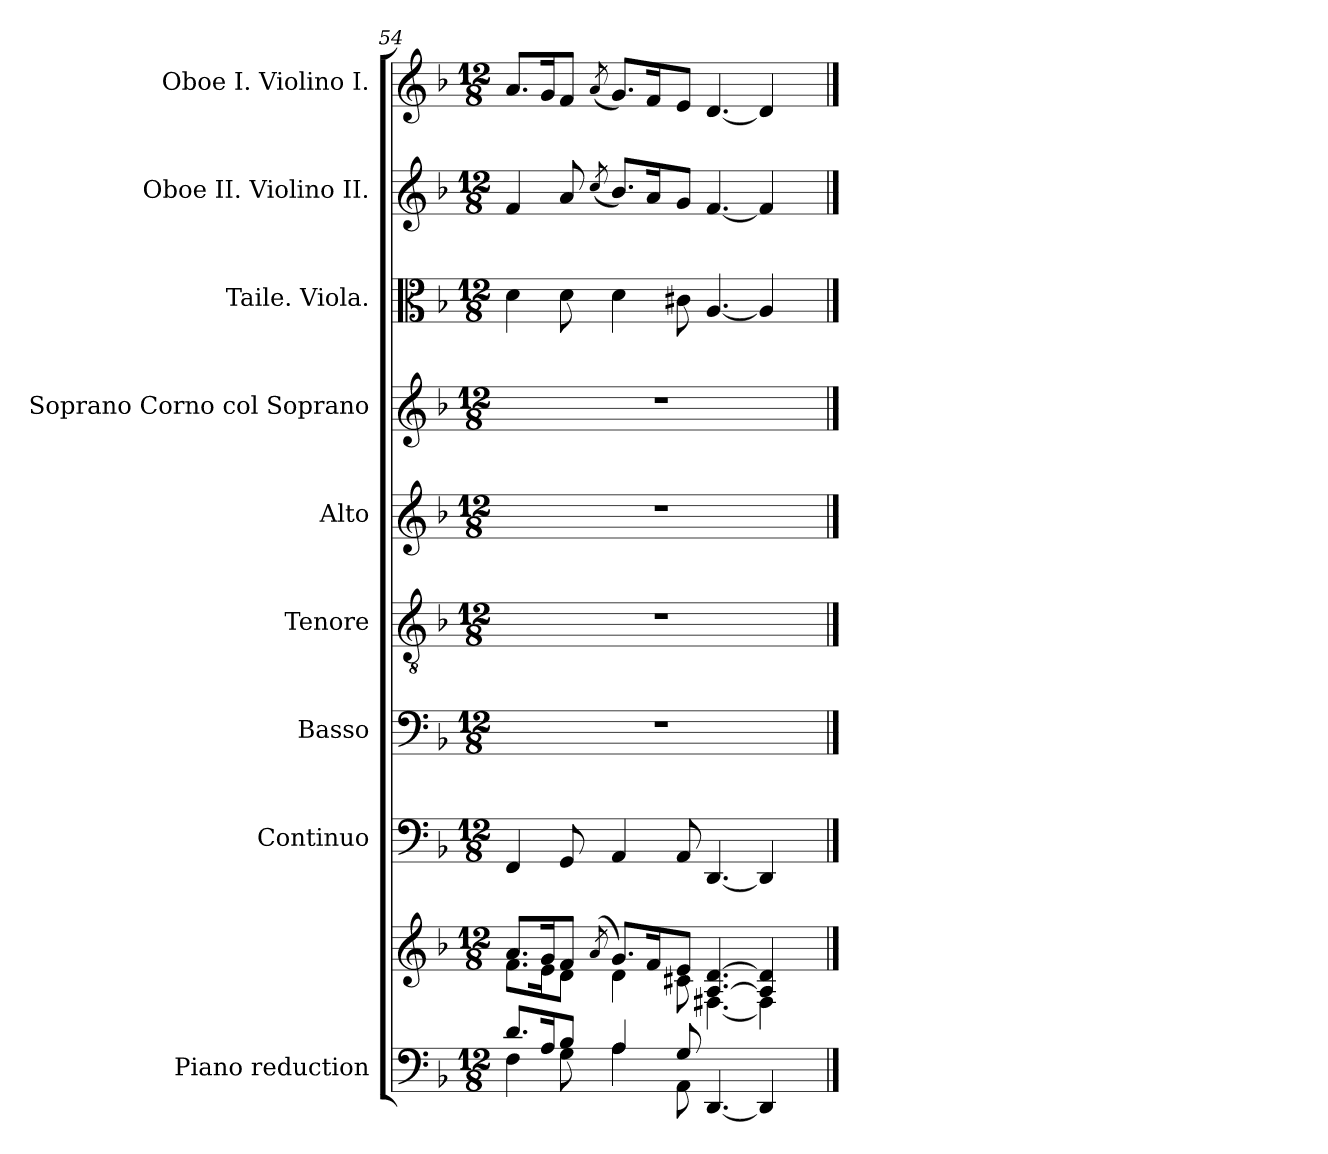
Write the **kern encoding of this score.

**kern	**kern	**kern	**kern	**kern	**kern	**kern	**kern	**kern	**kern
*part9	*part9	*part8	*part7	*part6	*part5	*part4	*part3	*part2	*part1
*staff10	*staff9	*staff8	*staff7	*staff6	*staff5	*staff4	*staff3	*staff2	*staff1
*I"Piano reduction	*	*I"Continuo	*I"Basso	*I"Tenore	*I"Alto	*I"Soprano Corno col Soprano	*I"Taile. Viola.	*I"Oboe II. Violino II.	*I"Oboe I. Violino I.
*I'Pno	*	*	*	*	*	*	*	*	*
*clefF4	*clefG2	*clefF4	*clefF4	*clefGv2	*clefG2	*clefG2	*clefC3	*clefG2	*clefG2
*k[b-]	*k[b-]	*k[b-]	*k[b-]	*k[b-]	*k[b-]	*k[b-]	*k[b-]	*k[b-]	*k[b-]
*M12/8	*M12/8	*M12/8	*M12/8	*M12/8	*M12/8	*M12/8	*M12/8	*M12/8	*M12/8
=54	=54	=54	=54	=54	=54	=54	=54	=54	=54
*^	*^	*	*	*	*	*	*	*	*
8.d/L	4F\	8.a/L	8.f\L	4FF/	1.r	1.r	1.r	1.r	4d\	4f/	8.a/L
16A/K	.	16g/K	16e\K	.	.	.	.	.	.	.	16g/K
8B-/J	8G\	8f/J	8d\J	8GG/	.	.	.	.	8d\	8a/	8f/J
.	.	(<8qa/	.	.	.	.	.	.	.	(8qcc/	(8qa/
4A/	4A\	8.g/L)	4d\	4AA/	.	.	.	.	4d\	8.b-/L)	8.g/L)
.	.	16f/K	.	.	.	.	.	.	.	16a/K	16f/K
8G/	8AA\	8e/J	8c#X\	8AA/	.	.	.	.	8c#X\	8g/J	8e/J
[<4.DD/	4.ryy	[4.A/ [4.d/	[4.F#X\	[4.DD/	.	.	.	.	[4.A/	[4.f/	[4.d/
4DD/]	4ryy	4A/] 4d/]	4F#\]	4DD/]	.	.	.	.	4A/]	4f/]	4d/]
8ryy	8ryy	8ryy	8ryy	8ryy	.	.	.	.	8ryy	8ryy	8ryy
*v	*v	*	*	*	*	*	*	*	*	*	*
*	*v	*v	*	*	*	*	*	*	*	*
==	==	==	==	==	==	==	==	==	==
*-	*-	*-	*-	*-	*-	*-	*-	*-	*-
